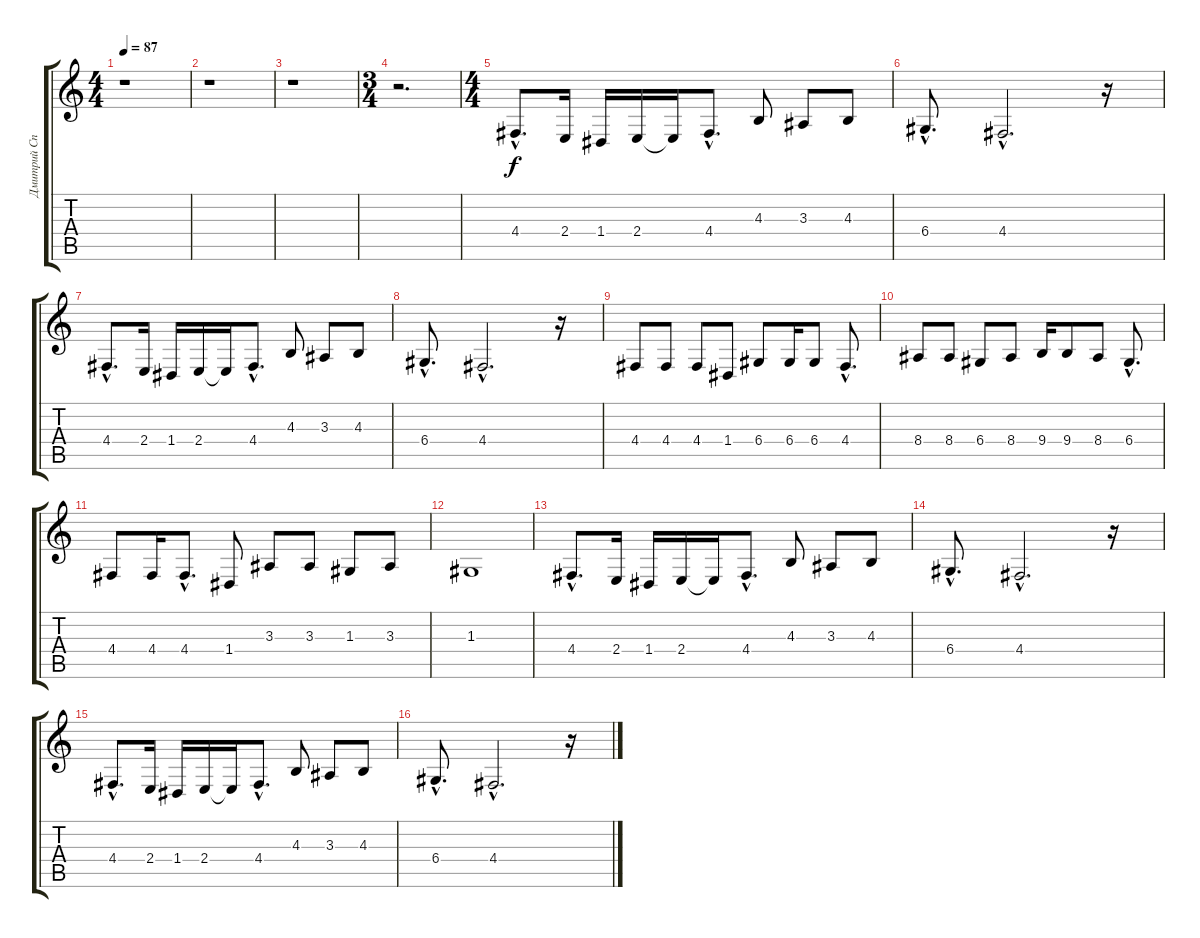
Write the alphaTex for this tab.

\track ("Дмитрий Спирин" "Дмитрий Сп") {instrument trumpet}
\staff {score tabs}
\tuning (E4 B3 G3 D3 A2 E2) {hide}
\ts (4 4)
\tempo 87
\clef g2
\ks c
r.1{dy f instrument trumpet} |
r.1 |
r.1 |
\ts (3 4)
r.2{d} |
\ts (4 4)
4.4{hac}.8{d} 2.4.16 1.4.16 2.4.16 2.4{t}.16 4.4{hac}.8{d} 4.3.8 3.3.8 4.3.8 |
6.4{hac}.8{d} 4.4{hac}.2{d} r.16 |
4.4{hac}.8{d} 2.4.16 1.4.16 2.4.16 2.4{t}.16 4.4{hac}.8{d} 4.3.8 3.3.8 4.3.8 |
6.4{hac}.8{d} 4.4{hac}.2{d} r.16 |
4.4.8 4.4.8 4.4.8 1.4.8 6.4.8 6.4.16 6.4.8 4.4{hac}.8{d} |
8.4.8 8.4.8 6.4.8 8.4.8 9.4.16 9.4.8 8.4.8 6.4{hac}.8{d} |
4.4.8 4.4.16 4.4{hac}.8{d} 1.4.8 3.3.8 3.3.8 1.3.8 3.3.8 |
1.3.1 |
4.4{hac}.8{d} 2.4.16 1.4.16 2.4.16 2.4{t}.16 4.4{hac}.8{d} 4.3.8 3.3.8 4.3.8 |
6.4{hac}.8{d} 4.4{hac}.2{d} r.16 |
4.4{hac}.8{d} 2.4.16 1.4.16 2.4.16 2.4{t}.16 4.4{hac}.8{d} 4.3.8 3.3.8 4.3.8 |
6.4{hac}.8{d} 4.4{hac}.2{d} r.16
